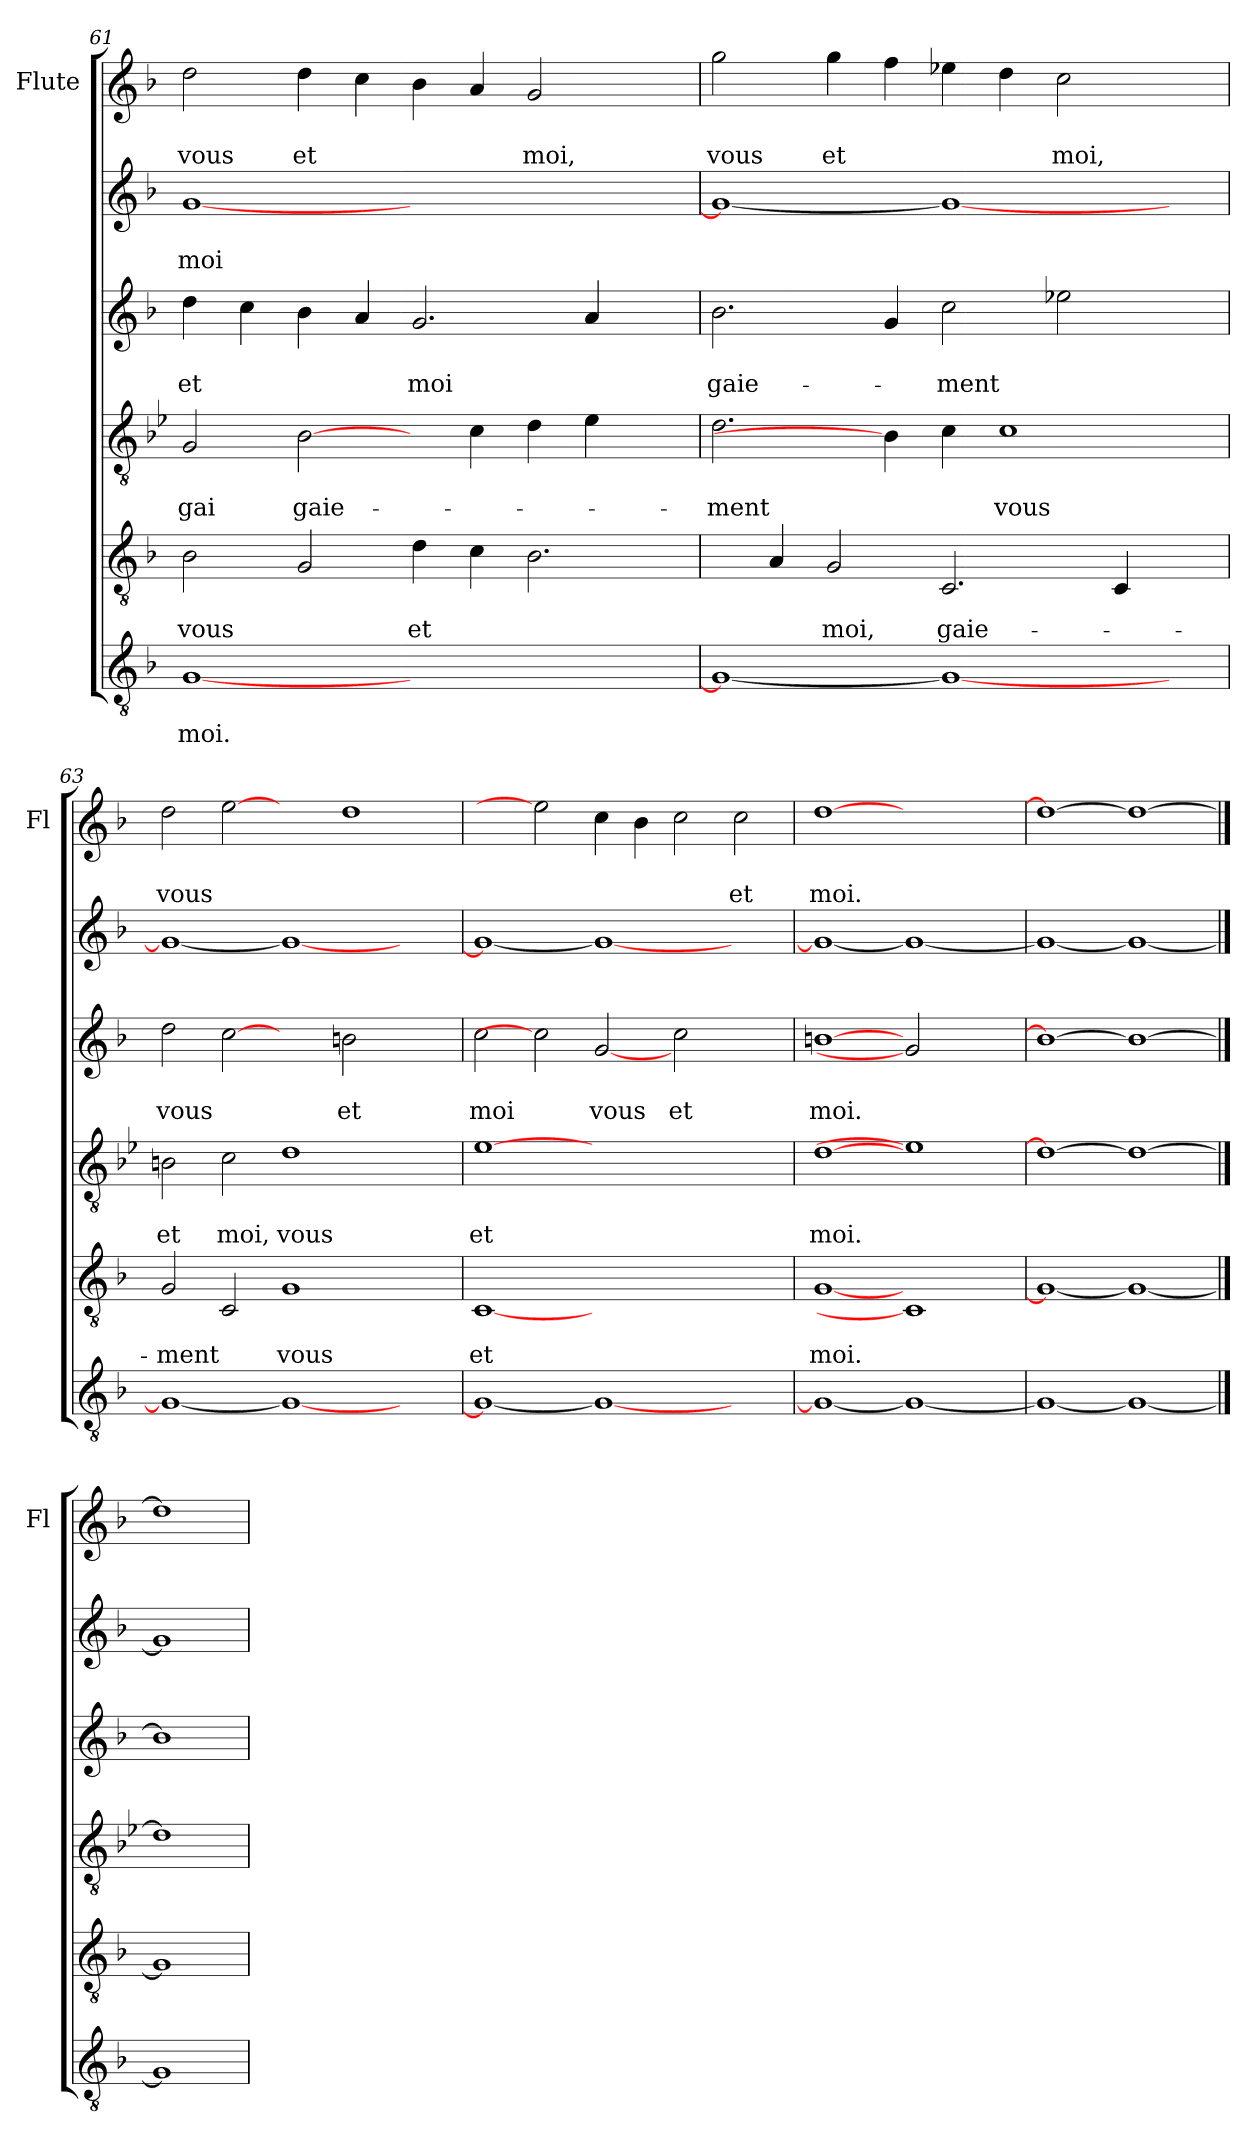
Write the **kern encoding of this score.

**kern	**text	**text	**kern	**text	**text	**kern	**text	**text	**kern	**text	**text	**kern	**text	**text	**kern	**text	**text
*part6	*part6	*part6	*part5	*part5	*part5	*part4	*part4	*part4	*part3	*part3	*part3	*part2	*part2	*part2	*part1	*part1	*part1
*staff6	*staff6	*staff6	*staff5	*staff5	*staff5	*staff4	*staff4	*staff4	*staff3	*staff3	*staff3	*staff2	*staff2	*staff2	*staff1	*staff1	*staff1
*	*	*	*	*	*	*	*	*	*	*	*	*	*	*	*I"Flute	*	*
*	*	*	*	*	*	*	*	*	*	*	*	*	*	*	*I'Fl	*	*
*clefGv2	*	*	*clefGv2	*	*	*clefGv2	*	*	*clefG2	*	*	*clefG2	*	*	*clefG2	*	*
*k[b-]	*	*	*k[b-]	*	*	*k[b-e-]	*	*	*k[b-]	*	*	*k[b-]	*	*	*k[b-]	*	*
*F:	*	*	*F:	*	*	*B-:	*	*	*F:	*	*	*F:	*	*	*F:	*	*
=61	=61	=61	=61	=61	=61	=61	=61	=61	=61	=61	=61	=61	=61	=61	=61	=61	=61
!	!	!LO:LY:b	!	!	!LO:LY:b	!	!	!LO:LY:b	!	!	!LO:LY:b	!	!	!LO:LY:b	!	!	!LO:LY:b
[1G	.	moi.	2B-\	.	vous	2G/	.	gai	4dd\	.	et	[1g	.	moi	2dd\	.	vous
.	.	.	.	.	.	.	.	.	4cc\	.	.	.	.	.	.	.	.
!	!	!	!	!	!	!	!	!LO:LY:b	!	!	!	!	!	!	!	!	!LO:LY:b
.	.	.	2G/	.	.	[2B-\	.	gaie-	4b-\	.	.	.	.	.	4dd\	.	et
.	.	.	.	.	.	.	.	.	4a/	.	.	.	.	.	4cc\	.	.
!	!	!	!	!	!LO:LY:b	!	!	!	!	!	!LO:LY:b	!	!	!	!	!	!
1ryy	.	.	4d\	.	et	4ryy	.	.	2.g/	.	moi	1ryy	.	.	4b-\	.	.
.	.	.	4c\	.	.	4c\	.	.	.	.	.	.	.	.	4a/	.	.
!	!	!	!	!	!	!	!	!	!	!	!	!	!	!	!	!	!LO:LY:b
.	.	.	2.B-\	.	.	4d\	.	.	.	.	.	.	.	.	2g/	.	moi,
.	.	.	.	.	.	4e-\	.	.	4a/	.	.	.	.	.	.	.	.
4ryy	.	.	.	.	.	4ryy	.	.	4ryy	.	.	4ryy	.	.	4ryy	.	.
!!LO:LB:g=z
=62	=62	=62	=62	=62	=62	=62	=62	=62	=62	=62	=62	=62	=62	=62	=62	=62	=62
!	!	!	!	!	!	!	!	!LO:LY:b	!	!	!LO:LY:b	!	!	!	!	!	!LO:LY:b
1G_	.	.	4B-\yy	.	.	2.d\	.	-ment	2.b-\	.	gaie-	1g_	.	.	2gg\	.	vous
.	.	.	4A/	.	.	.	.	.	.	.	.	.	.	.	.	.	.
!	!	!	!	!	!LO:LY:b	!	!	!	!	!	!	!	!	!	!	!	!LO:LY:b
.	.	.	2G/	.	moi,	.	.	.	.	.	.	.	.	.	4gg\	.	et
.	.	.	.	.	.	4B-\]	.	.	4g/	.	.	.	.	.	4ff\	.	.
!	!	!	!	!	!LO:LY:b	!	!	!	!	!	!LO:LY:b	!	!	!	!	!	!
1G_	.	.	2.C/	.	gaie-	4c\	.	.	2cc\	.	-ment	1g_	.	.	4ee-X\	.	.
!	!	!	!	!	!	!	!	!LO:LY:b	!	!	!	!	!	!	!	!	!
.	.	.	.	.	.	1c	.	vous	.	.	.	.	.	.	4dd\	.	.
!	!	!	!	!	!	!	!	!	!	!	!	!	!	!	!	!	!LO:LY:b
.	.	.	.	.	.	.	.	.	2ee-X\	.	.	.	.	.	2cc\	.	moi,
.	.	.	4C/	.	.	.	.	.	.	.	.	.	.	.	.	.	.
4ryy	.	.	4ryy	.	.	.	.	.	4ryy	.	.	4ryy	.	.	4ryy	.	.
=63	=63	=63	=63	=63	=63	=63	=63	=63	=63	=63	=63	=63	=63	=63	=63	=63	=63
!	!	!	!	!	!LO:LY:b	!	!	!LO:LY:b	!	!	!LO:LY:b	!	!	!	!	!	!LO:LY:b
1G_	.	.	2G/	.	-ment	2Bn\	.	et	2dd\	.	vous	1g_	.	.	2dd\	.	vous
!	!	!	!	!	!	!	!	!LO:LY:b	!	!	!	!	!	!	!	!	!
.	.	.	2C/	.	.	2c\	.	moi,	[2cc	.	.	.	.	.	[2ee	.	.
!	!	!	!	!	!LO:LY:b	!	!	!LO:LY:b	!	!	!	!	!	!	!	!	!
1G_	.	.	1G	.	vous	1d	.	vous	2ryy	.	.	1g_	.	.	2ryy	.	.
!	!	!	!	!	!	!	!	!	!	!	!LO:LY:b	!	!	!	!	!	!
.	.	.	.	.	.	.	.	.	2bn\	.	et	.	.	.	1dd	.	.
2ryy	.	.	2ryy	.	.	2ryy	.	.	2ryy	.	.	2ryy	.	.	.	.	.
=64	=64	=64	=64	=64	=64	=64	=64	=64	=64	=64	=64	=64	=64	=64	=64	=64	=64
!	!	!	!	!	!LO:LY:b	!	!	!LO:LY:b	!	!	!LO:LY:b	!	!	!	!	!	!
1G_	.	.	[1C	.	et	[1e-	.	et	2cc\	.	moi	1g_	.	.	2dd\yy	.	.
.	.	.	.	.	.	.	.	.	2cc]	.	.	.	.	.	2ee]	.	.
!	!	!	!	!	!	!	!	!	!	!	!LO:LY:b	!	!	!	!	!	!
1G_	.	.	1.ryy	.	.	1.ryy	.	.	[2g	.	vous	1g_	.	.	4cc\	.	.
.	.	.	.	.	.	.	.	.	.	.	.	.	.	.	4b-\	.	.
!	!	!	!	!	!	!	!	!	!	!	!LO:LY:b	!	!	!	!	!	!
.	.	.	.	.	.	.	.	.	2cc\	.	et	.	.	.	2cc\	.	.
!	!	!	!	!	!	!	!	!	!	!	!	!	!	!	!	!	!LO:LY:b
2ryy	.	.	.	.	.	.	.	.	2ryy	.	.	2ryy	.	.	2cc\	.	et
=65	=65	=65	=65	=65	=65	=65	=65	=65	=65	=65	=65	=65	=65	=65	=65	=65	=65
!	!	!	!	!	!LO:LY:b	!	!	!LO:LY:b	!	!	!LO:LY:b	!	!	!	!	!	!LO:LY:b
1G_	.	.	[1G	.	moi.	[1d	.	moi.	[1bn	.	moi.	1g_	.	.	[1dd	.	moi.
1G_	.	.	1C]	.	.	1e-]	.	.	2g]	.	.	1g_	.	.	1ryy	.	.
.	.	.	.	.	.	.	.	.	2ryy	.	.	.	.	.	.	.	.
=66	=66	=66	=66	=66	=66	=66	=66	=66	=66	=66	=66	=66	=66	=66	=66	=66	=66
1G_	.	.	1G_	.	.	1d_	.	.	1b_	.	.	1g_	.	.	1dd_	.	.
1G_	.	.	1G_	.	.	1d_	.	.	1b_	.	.	1g_	.	.	1dd_	.	.
==67	==67	==67	==67	==67	==67	==67	==67	==67	==67	==67	==67	==67	==67	==67	==67	==67	==67
1G]	.	.	1G]	.	.	1d]	.	.	1b]	.	.	1g]	.	.	1dd]	.	.
=	=	=	=	=	=	=	=	=	=	=	=	=	=	=	=	=	=
*-	*-	*-	*-	*-	*-	*-	*-	*-	*-	*-	*-	*-	*-	*-	*-	*-	*-
